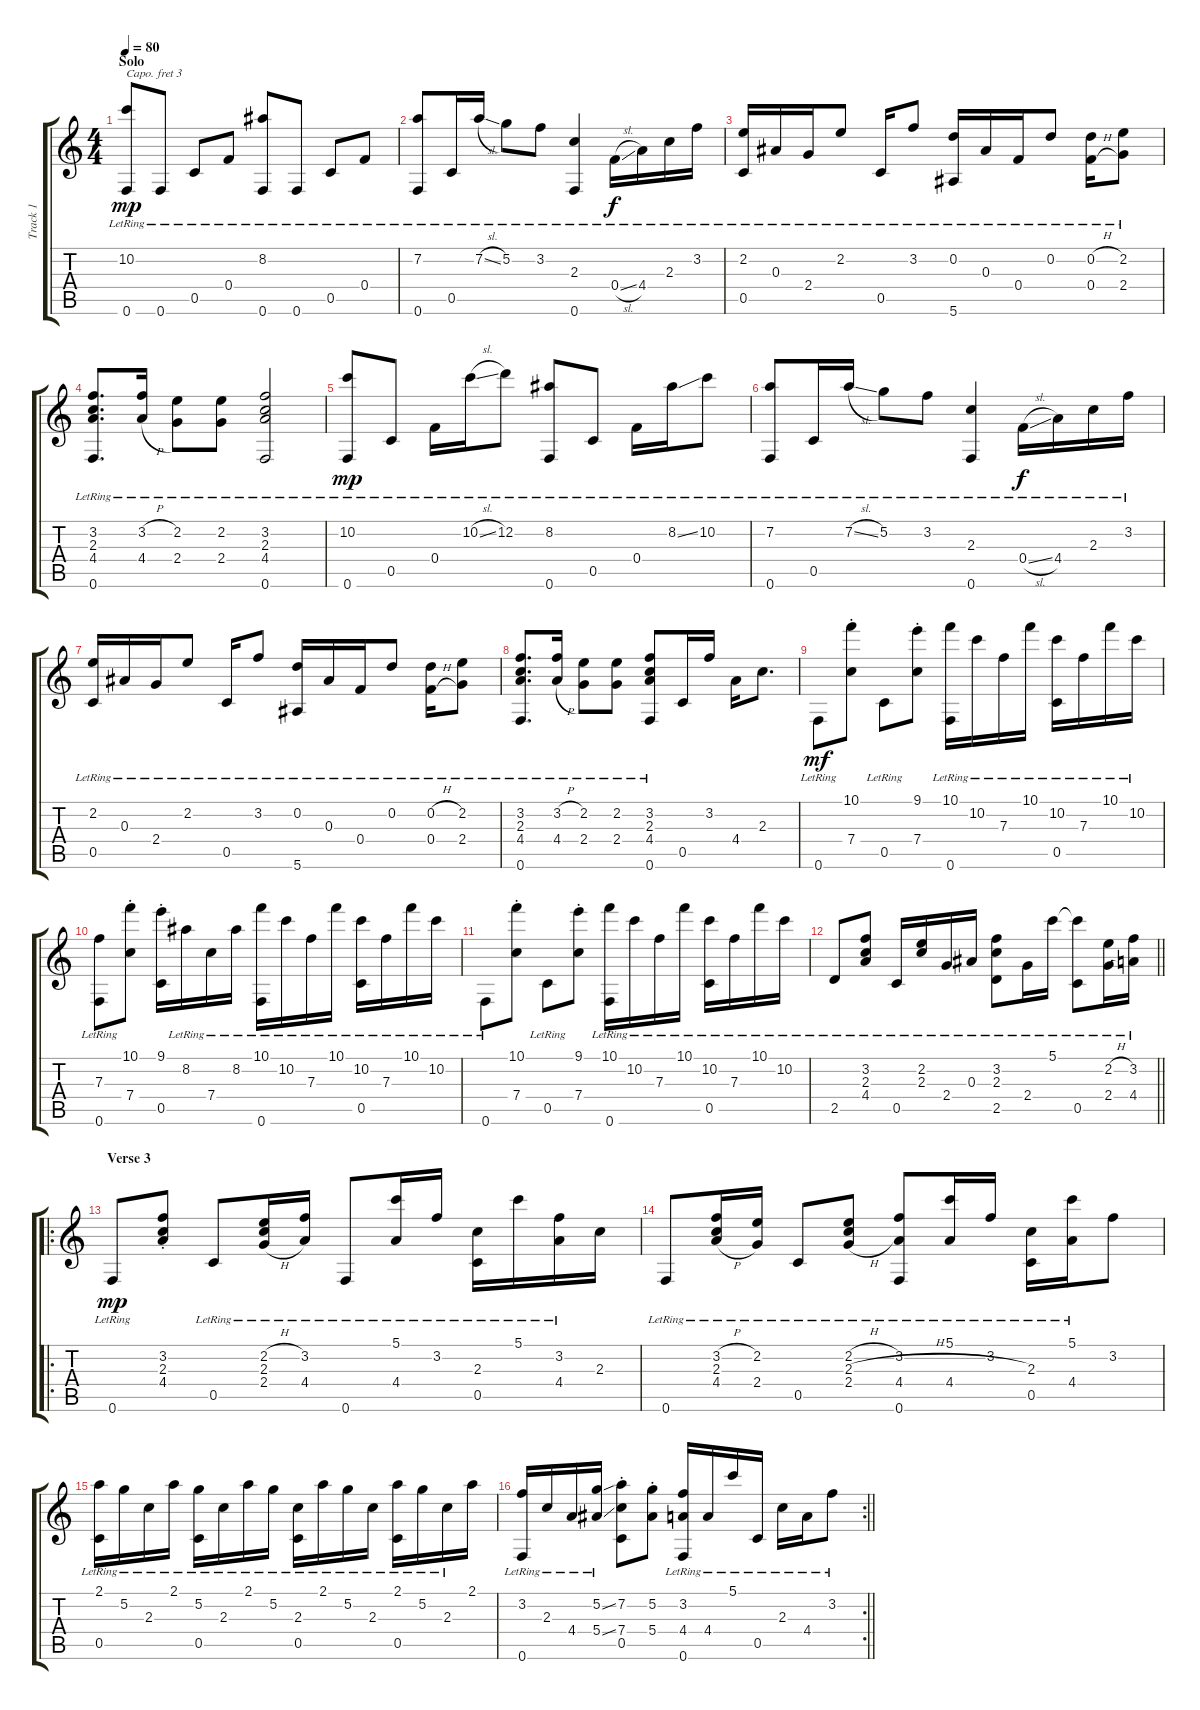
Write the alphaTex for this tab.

\track ("Track 1" "Track 1") {instrument acousticguitarsteel}
\staff {score tabs}
\capo 3
\tuning (E4 B3 G3 D3 A2 D2) {hide}
\ts (4 4)
\section ("" "Solo")
\tempo 80
\clef g2
\ks c
(10.2{lr} 0.6{lr}).8{dy mp} 0.6{lr}.8 0.5{lr}.8 0.4{lr}.8 (8.2{lr} 0.6{lr}).8 0.6{lr}.8 0.5{lr}.8 0.4{lr}.8 |
(7.2{lr} 0.6{lr}).8 0.5{lr}.16 7.2{sl lr}.16 5.2{lr}.8 3.2{lr}.8 (2.3{lr} 0.6{lr}).4 0.4{sl lr}.16{dy f} 4.4{lr}.16 2.3{lr}.16 3.2{lr}.16 |
(2.2{lr} 0.5{lr}).16 0.3{lr}.16 2.4{lr}.16 2.2{lr}.8 0.5{lr}.16 3.2{lr}.8 (0.2{lr} 5.6{lr}).16 0.3{lr}.16 0.4{lr}.16 0.2{lr}.8 (0.2{h lr} 0.4{h lr}).16 (2.2{lr} 2.4{lr}).8 |
(3.2{lr} 2.3{lr} 4.4{lr} 0.6{lr}).8{d} (3.2{h lr} 4.4{h lr}).16 (2.2{lr} 2.4{lr}).8 (2.2{lr} 2.4{lr}).8 (3.2{lr} 2.3{lr} 4.4{lr} 0.6{lr}).2 |
(10.2{lr} 0.6{lr}).8{dy mp} 0.5{lr}.8 0.4{lr}.16 10.2{sl lr}.16 12.2{lr}.8 (8.2{lr} 0.6{lr}).8 0.5{lr}.8 0.4{lr}.16 8.2{ss lr}.16 10.2{lr}.8 |
(7.2{lr} 0.6{lr}).8 0.5{lr}.16 7.2{sl lr}.16 5.2{lr}.8 3.2{lr}.8 (2.3{lr} 0.6{lr}).4 0.4{sl lr}.16{dy f} 4.4{lr}.16 2.3{lr}.16 3.2{lr}.16 |
(2.2{lr} 0.5{lr}).16 0.3{lr}.16 2.4{lr}.16 2.2{lr}.8 0.5{lr}.16 3.2{lr}.8 (0.2{lr} 5.6{lr}).16 0.3{lr}.16 0.4{lr}.16 0.2{lr}.8 (0.2{h lr} 0.4{h lr}).16 (2.2{lr} 2.4{lr}).8 |
(3.2{lr} 2.3{lr} 4.4{lr} 0.6{lr}).8{d} (3.2{h lr} 4.4{h lr}).16 (2.2{lr} 2.4{lr}).8 (2.2{lr} 2.4{lr}).8 (3.2{lr} 2.3{lr} 4.4{lr} 0.6{lr}).8 0.5.16 3.2.16 4.4.16 2.3.8{d} |
0.6{lr}.8{dy mf} (10.1{st} 7.4{st}).8 0.5{lr}.8 (9.1 7.4{st}).8 (10.1{lr} 0.6{lr}).16 10.2{lr}.16 7.3{lr}.16 10.1{lr}.16 (10.2{lr} 0.5{lr}).16 7.3{lr}.16 10.1{lr}.16 10.2{lr}.16 |
(7.3{lr} 0.6{lr}).8 (10.1{st} 7.4{st}).8 (9.1 0.5{st}).16 8.2{lr}.16 7.4{lr}.16 8.2{lr}.16 (10.1{lr} 0.6{lr}).16 10.2{lr}.16 7.3{lr}.16 10.1{lr}.16 (10.2{lr} 0.5{lr}).16 7.3{lr}.16 10.1{lr}.16 10.2{lr}.16 |
0.6{lr}.8 (10.1{st} 7.4{st}).8 0.5{lr}.8 (9.1{st} 7.4{st}).8 (10.1{lr} 0.6{lr}).16 10.2{lr}.16 7.3{lr}.16 10.1{lr}.16 (10.2{lr} 0.5{lr}).16 7.3{lr}.16 10.1{lr}.16 10.2{lr}.16 |
\barLineRight lightlight
2.5{lr}.8 (3.2{lr} 2.3{lr} 4.4{lr}).8 0.5{lr}.16 (2.2{lr} 2.3{lr}).16 2.4{lr}.16 0.3{lr}.16 (3.2{lr} 2.3{lr} 2.5{lr}).8 2.4{lr}.16 5.1{lr}.16 (5.1{t} 0.5{lr}).8 (2.2{h lr} 2.4{h lr}).16 (3.2{lr} 4.4{lr}).16 |
\ro
\section ("" "Verse 3")
0.6{lr}.8{dy mp} (3.2{st} 2.3{st} 4.4{st}).8 0.5{lr}.8 (2.2{h lr} 2.3{lr} 2.4{h lr}).16 (3.2{lr} 4.4{lr}).16 0.6{lr}.8 (5.1{lr} 4.4{lr}).16 3.2{lr}.16 (2.3{lr} 0.5{lr}).16 5.1{lr}.16 (3.2{lr} 4.4{lr}).16 2.3.16 |
0.6{lr}.8 (3.2{h lr} 2.3{lr} 4.4{h lr}).16 (2.2{lr} 2.4{lr}).16 0.5{lr}.8 (2.2{h lr} 2.3{h lr} 2.4{h lr}).8 (3.2{lr} 4.4{lr} 0.6{lr}).8 (5.1{lr} 4.4{lr}).16 3.2{lr}.16 (2.3{lr} 0.5{lr}).16 (5.1{lr} 4.4{lr}).16 3.2.8 |
(2.1{lr} 0.5{lr}).16 5.2{lr}.16 2.3{lr}.16 2.1{lr}.16 (5.2{lr} 0.5{lr}).16 2.3{lr}.16 2.1{lr}.16 5.2{lr}.16 (2.3{lr} 0.5{lr}).16 2.1{lr}.16 5.2{lr}.16 2.3{lr}.16 (2.1{lr} 0.5{lr}).16 5.2{lr}.16 2.3{lr}.16 2.1.16 |
\rc 2
\barLineRight lightlight
(3.2{lr} 0.6{lr}).16 2.3{lr}.16 4.4{lr}.16 (5.2{ss lr} 5.4{ss lr}).16 (7.2{st} 7.4{st} 0.5{st}).8 (5.2{st} 5.4{st}).8 (3.2{lr} 4.4{lr} 0.6{lr}).16 4.4{lr}.16 5.1{lr}.16 0.5{lr}.16 2.3{lr}.16 4.4{lr}.16 3.2{lr}.8
